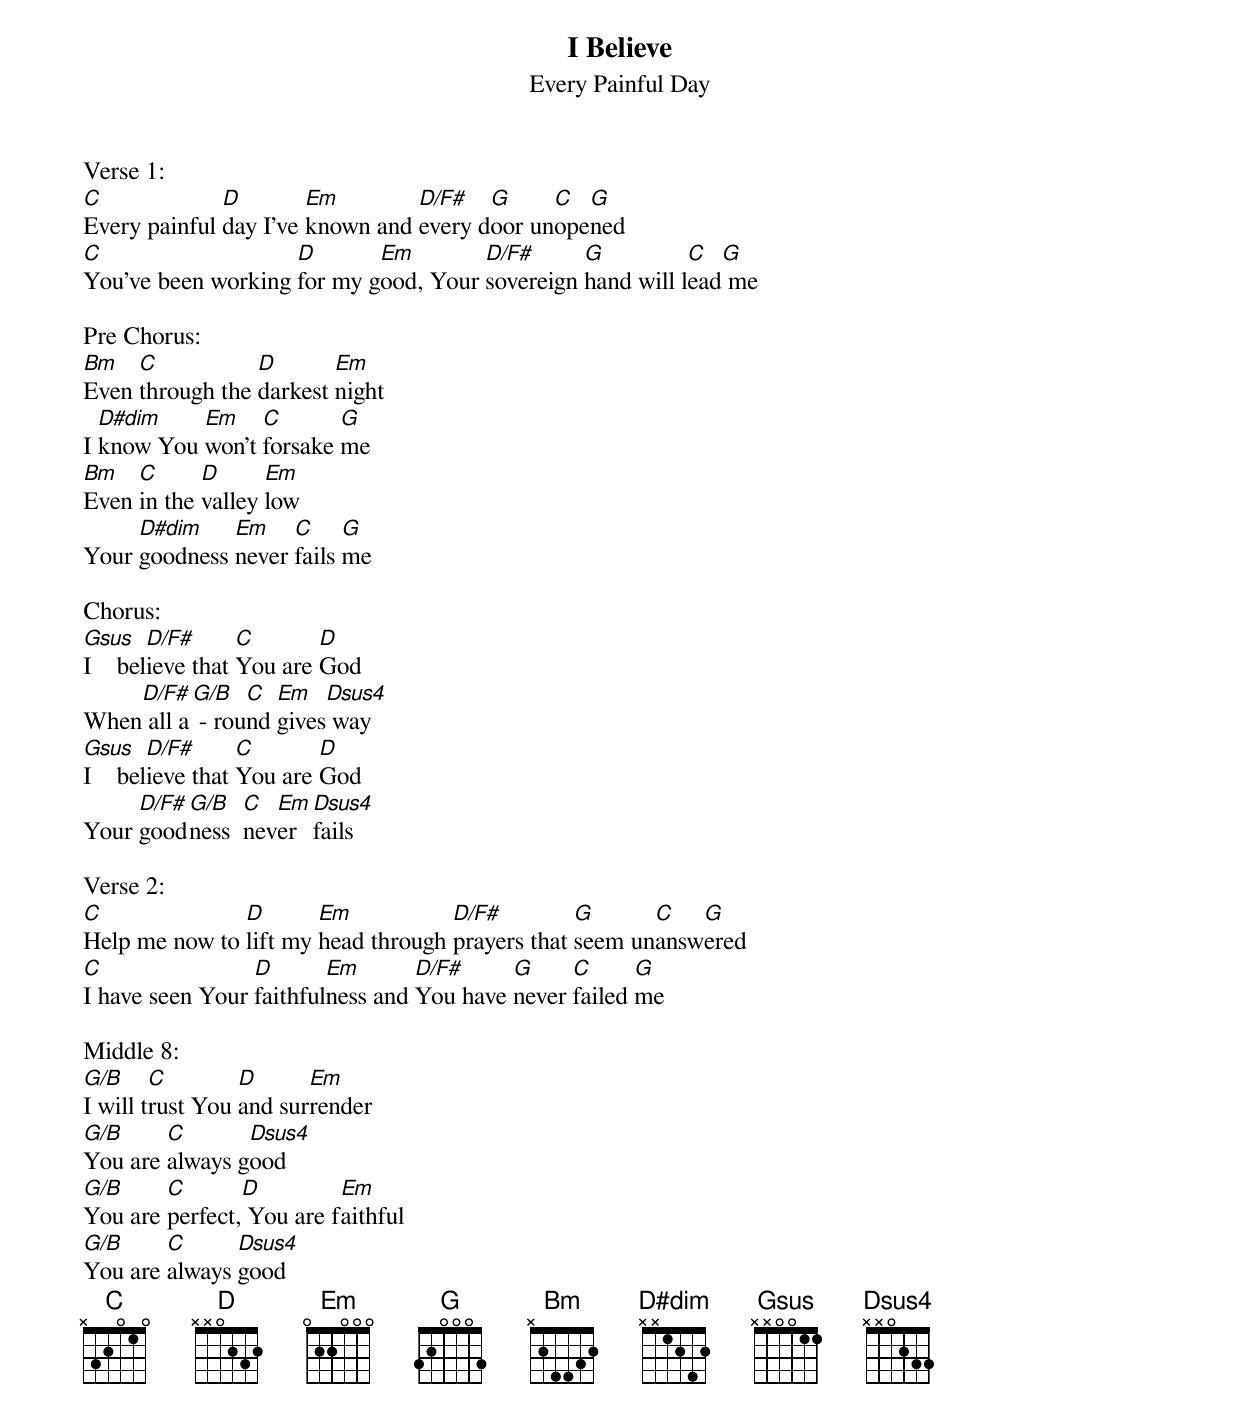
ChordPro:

{t:I Believe}

{st:Every Painful Day}

Verse 1:
[C]Every painful [D]day Ive [Em]known and [D/F#]every d[G]oor un[C]ope[G]ned
[C]Youve been working [D]for my g[Em]ood, Your [D/F#]sovereign [G]hand will l[C]ead[G] me

Pre Chorus:
[Bm]Even [C]through the [D]darkest [Em]night
I [D#dim]know You [Em]wont [C]forsake [G]me
[Bm]Even [C]in the [D]valley [Em]low
Your [D#dim]goodness [Em]never [C]fails [G]me

Chorus:
[Gsus]I    bel[D/F#]ieve that [C]You are [D]God
When[D/F#] all a[G/B] - rou[C]nd [Em]gives[Dsus4] way
[Gsus]I    bel[D/F#]ieve that [C]You are [D]God
Your [D/F#]good[G/B]ness  [C]nev[Em]er  [Dsus4]fails

Verse 2:
[C]Help me now to [D]lift my [Em]head through [D/F#]prayers that [G]seem un[C]answ[G]ered
[C]I have seen Your [D]faithful[Em]ness and [D/F#]You have [G]never [C]failed [G]me

Middle 8:
[G/B]I will t[C]rust You [D]and sur[Em]render
[G/B]You are [C]always g[Dsus4]ood
[G/B]You are [C]perfect,[D] You are f[Em]aithful
[G/B]You are [C]always [Dsus4]good
